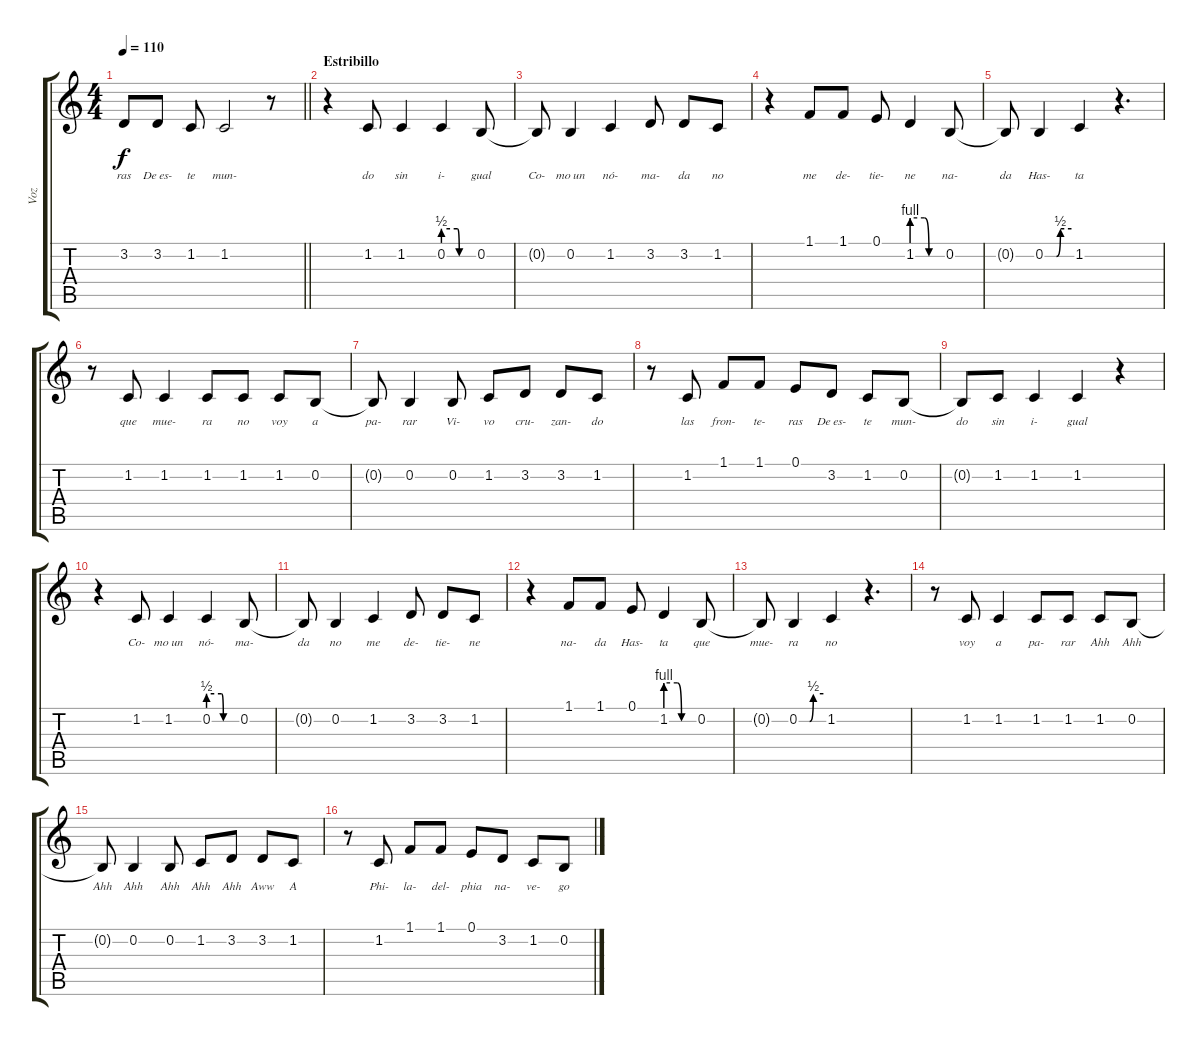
\track ("Voz" "Voz") {instrument altosax}
\staff {score tabs}
\tuning (E4 B3 G3 D3 A2 E2) {hide}
\ts (4 4)
\tempo 110
\clef g2
\barLineRight lightlight
\ks c
3.2.8{lyrics (0 "ras") lyrics (1 "") lyrics (2 "") lyrics (3 "") lyrics (4 "") dy f} 3.2.8{lyrics (0 "De es-") lyrics (1 "") lyrics (2 "") lyrics (3 "") lyrics (4 "")} 1.2.8{lyrics (0 "te") lyrics (1 "") lyrics (2 "") lyrics (3 "") lyrics (4 "")} 1.2.2{lyrics (0 "mun-") lyrics (1 "") lyrics (2 "") lyrics (3 "") lyrics (4 "")} r.8 |
\section ("" "Estribillo")
r.4 1.2.8{lyrics (0 "do") lyrics (1 "") lyrics (2 "") lyrics (3 "") lyrics (4 "")} 1.2.4{lyrics (0 "sin") lyrics (1 "") lyrics (2 "") lyrics (3 "") lyrics (4 "")} 0.2{be (custom 0 2 28 2 32 0 60 0)}.4{lyrics (0 "i-") lyrics (1 "") lyrics (2 "") lyrics (3 "") lyrics (4 "")} 0.2.8{lyrics (0 "gual") lyrics (1 "") lyrics (2 "") lyrics (3 "") lyrics (4 "")} |
0.2{t}.8{lyrics (0 "Co-") lyrics (1 "") lyrics (2 "") lyrics (3 "") lyrics (4 "")} 0.2.4{lyrics (0 "mo un") lyrics (1 "") lyrics (2 "") lyrics (3 "") lyrics (4 "")} 1.2.4{lyrics (0 "nó-") lyrics (1 "") lyrics (2 "") lyrics (3 "") lyrics (4 "")} 3.2.8{lyrics (0 "ma-") lyrics (1 "") lyrics (2 "") lyrics (3 "") lyrics (4 "")} 3.2.8{lyrics (0 "da") lyrics (1 "") lyrics (2 "") lyrics (3 "") lyrics (4 "")} 1.2.8{lyrics (0 "no") lyrics (1 "") lyrics (2 "") lyrics (3 "") lyrics (4 "")} |
r.4 1.1.8{lyrics (0 "me") lyrics (1 "") lyrics (2 "") lyrics (3 "") lyrics (4 "")} 1.1.8{lyrics (0 "de-") lyrics (1 "") lyrics (2 "") lyrics (3 "") lyrics (4 "")} 0.1.8{lyrics (0 "tie-") lyrics (1 "") lyrics (2 "") lyrics (3 "") lyrics (4 "")} 1.2{be (custom 0 4 25 4 34 0 60 0)}.4{lyrics (0 "ne") lyrics (1 "") lyrics (2 "") lyrics (3 "") lyrics (4 "")} 0.2.8{lyrics (0 "na-") lyrics (1 "") lyrics (2 "") lyrics (3 "") lyrics (4 "")} |
0.2{t}.8{lyrics (0 "da") lyrics (1 "") lyrics (2 "") lyrics (3 "") lyrics (4 "")} 0.2{be (custom 0 0 26 0 35 2 60 2)}.4{lyrics (0 "Has-") lyrics (1 "") lyrics (2 "") lyrics (3 "") lyrics (4 "")} 1.2.4{lyrics (0 "ta") lyrics (1 "") lyrics (2 "") lyrics (3 "") lyrics (4 "")} r.4{d} |
r.8 1.2.8{lyrics (0 "que") lyrics (1 "") lyrics (2 "") lyrics (3 "") lyrics (4 "")} 1.2.4{lyrics (0 "mue-") lyrics (1 "") lyrics (2 "") lyrics (3 "") lyrics (4 "")} 1.2.8{lyrics (0 "ra") lyrics (1 "") lyrics (2 "") lyrics (3 "") lyrics (4 "")} 1.2.8{lyrics (0 "no") lyrics (1 "") lyrics (2 "") lyrics (3 "") lyrics (4 "")} 1.2.8{lyrics (0 "voy") lyrics (1 "") lyrics (2 "") lyrics (3 "") lyrics (4 "")} 0.2.8{lyrics (0 "a") lyrics (1 "") lyrics (2 "") lyrics (3 "") lyrics (4 "")} |
0.2{t}.8{lyrics (0 "pa-") lyrics (1 "") lyrics (2 "") lyrics (3 "") lyrics (4 "")} 0.2.4{lyrics (0 "rar") lyrics (1 "") lyrics (2 "") lyrics (3 "") lyrics (4 "")} 0.2.8{lyrics (0 "Vi-") lyrics (1 "") lyrics (2 "") lyrics (3 "") lyrics (4 "")} 1.2.8{lyrics (0 "vo") lyrics (1 "") lyrics (2 "") lyrics (3 "") lyrics (4 "")} 3.2.8{lyrics (0 "cru-") lyrics (1 "") lyrics (2 "") lyrics (3 "") lyrics (4 "")} 3.2.8{lyrics (0 "zan-") lyrics (1 "") lyrics (2 "") lyrics (3 "") lyrics (4 "")} 1.2.8{lyrics (0 "do") lyrics (1 "") lyrics (2 "") lyrics (3 "") lyrics (4 "")} |
r.8 1.2.8{lyrics (0 "las") lyrics (1 "") lyrics (2 "") lyrics (3 "") lyrics (4 "")} 1.1.8{lyrics (0 "fron-") lyrics (1 "") lyrics (2 "") lyrics (3 "") lyrics (4 "")} 1.1.8{lyrics (0 "te-") lyrics (1 "") lyrics (2 "") lyrics (3 "") lyrics (4 "")} 0.1.8{lyrics (0 "ras") lyrics (1 "") lyrics (2 "") lyrics (3 "") lyrics (4 "")} 3.2.8{lyrics (0 "De es-") lyrics (1 "") lyrics (2 "") lyrics (3 "") lyrics (4 "")} 1.2.8{lyrics (0 "te") lyrics (1 "") lyrics (2 "") lyrics (3 "") lyrics (4 "")} 0.2.8{lyrics (0 "mun-") lyrics (1 "") lyrics (2 "") lyrics (3 "") lyrics (4 "")} |
0.2{t}.8{lyrics (0 "do") lyrics (1 "") lyrics (2 "") lyrics (3 "") lyrics (4 "")} 1.2.8{lyrics (0 "sin") lyrics (1 "") lyrics (2 "") lyrics (3 "") lyrics (4 "")} 1.2.4{lyrics (0 "i-") lyrics (1 "") lyrics (2 "") lyrics (3 "") lyrics (4 "")} 1.2.4{lyrics (0 "gual") lyrics (1 "") lyrics (2 "") lyrics (3 "") lyrics (4 "")} r.4 |
r.4 1.2.8{lyrics (0 "Co-") lyrics (1 "") lyrics (2 "") lyrics (3 "") lyrics (4 "")} 1.2.4{lyrics (0 "mo un") lyrics (1 "") lyrics (2 "") lyrics (3 "") lyrics (4 "")} 0.2{be (custom 0 2 28 2 32 0 60 0)}.4{lyrics (0 "nó-") lyrics (1 "") lyrics (2 "") lyrics (3 "") lyrics (4 "")} 0.2.8{lyrics (0 "ma-") lyrics (1 "") lyrics (2 "") lyrics (3 "") lyrics (4 "")} |
0.2{t}.8{lyrics (0 "da") lyrics (1 "") lyrics (2 "") lyrics (3 "") lyrics (4 "")} 0.2.4{lyrics (0 "no") lyrics (1 "") lyrics (2 "") lyrics (3 "") lyrics (4 "")} 1.2.4{lyrics (0 "me") lyrics (1 "") lyrics (2 "") lyrics (3 "") lyrics (4 "")} 3.2.8{lyrics (0 "de-") lyrics (1 "") lyrics (2 "") lyrics (3 "") lyrics (4 "")} 3.2.8{lyrics (0 "tie-") lyrics (1 "") lyrics (2 "") lyrics (3 "") lyrics (4 "")} 1.2.8{lyrics (0 "ne") lyrics (1 "") lyrics (2 "") lyrics (3 "") lyrics (4 "")} |
r.4 1.1.8{lyrics (0 "na-") lyrics (1 "") lyrics (2 "") lyrics (3 "") lyrics (4 "")} 1.1.8{lyrics (0 "da") lyrics (1 "") lyrics (2 "") lyrics (3 "") lyrics (4 "")} 0.1.8{lyrics (0 "Has-") lyrics (1 "") lyrics (2 "") lyrics (3 "") lyrics (4 "")} 1.2{be (custom 0 4 25 4 34 0 60 0)}.4{lyrics (0 "ta") lyrics (1 "") lyrics (2 "") lyrics (3 "") lyrics (4 "")} 0.2.8{lyrics (0 "que") lyrics (1 "") lyrics (2 "") lyrics (3 "") lyrics (4 "")} |
0.2{t}.8{lyrics (0 "mue-") lyrics (1 "") lyrics (2 "") lyrics (3 "") lyrics (4 "")} 0.2{be (custom 0 0 26 0 35 2 60 2)}.4{lyrics (0 "ra") lyrics (1 "") lyrics (2 "") lyrics (3 "") lyrics (4 "")} 1.2.4{lyrics (0 "no") lyrics (1 "") lyrics (2 "") lyrics (3 "") lyrics (4 "")} r.4{d} |
r.8 1.2.8{lyrics (0 "voy") lyrics (1 "") lyrics (2 "") lyrics (3 "") lyrics (4 "")} 1.2.4{lyrics (0 "a") lyrics (1 "") lyrics (2 "") lyrics (3 "") lyrics (4 "")} 1.2.8{lyrics (0 "pa-") lyrics (1 "") lyrics (2 "") lyrics (3 "") lyrics (4 "")} 1.2.8{lyrics (0 "rar") lyrics (1 "") lyrics (2 "") lyrics (3 "") lyrics (4 "")} 1.2.8{lyrics (0 "Ahh") lyrics (1 "") lyrics (2 "") lyrics (3 "") lyrics (4 "")} 0.2.8{lyrics (0 "Ahh") lyrics (1 "") lyrics (2 "") lyrics (3 "") lyrics (4 "")} |
0.2{t}.8{lyrics (0 "Ahh") lyrics (1 "") lyrics (2 "") lyrics (3 "") lyrics (4 "")} 0.2.4{lyrics (0 "Ahh") lyrics (1 "") lyrics (2 "") lyrics (3 "") lyrics (4 "")} 0.2.8{lyrics (0 "Ahh") lyrics (1 "") lyrics (2 "") lyrics (3 "") lyrics (4 "")} 1.2.8{lyrics (0 "Ahh") lyrics (1 "") lyrics (2 "") lyrics (3 "") lyrics (4 "")} 3.2.8{lyrics (0 "Ahh") lyrics (1 "") lyrics (2 "") lyrics (3 "") lyrics (4 "")} 3.2.8{lyrics (0 "Aww") lyrics (1 "") lyrics (2 "") lyrics (3 "") lyrics (4 "")} 1.2.8{lyrics (0 "A") lyrics (1 "") lyrics (2 "") lyrics (3 "") lyrics (4 "")} |
r.8 1.2.8{lyrics (0 "Phi-") lyrics (1 "") lyrics (2 "") lyrics (3 "") lyrics (4 "")} 1.1.8{lyrics (0 "la-") lyrics (1 "") lyrics (2 "") lyrics (3 "") lyrics (4 "")} 1.1.8{lyrics (0 "del-") lyrics (1 "") lyrics (2 "") lyrics (3 "") lyrics (4 "")} 0.1.8{lyrics (0 "phia") lyrics (1 "") lyrics (2 "") lyrics (3 "") lyrics (4 "")} 3.2.8{lyrics (0 "na-") lyrics (1 "") lyrics (2 "") lyrics (3 "") lyrics (4 "")} 1.2.8{lyrics (0 "ve-") lyrics (1 "") lyrics (2 "") lyrics (3 "") lyrics (4 "")} 0.2.8{lyrics (0 "go") lyrics (1 "") lyrics (2 "") lyrics (3 "") lyrics (4 "")}
